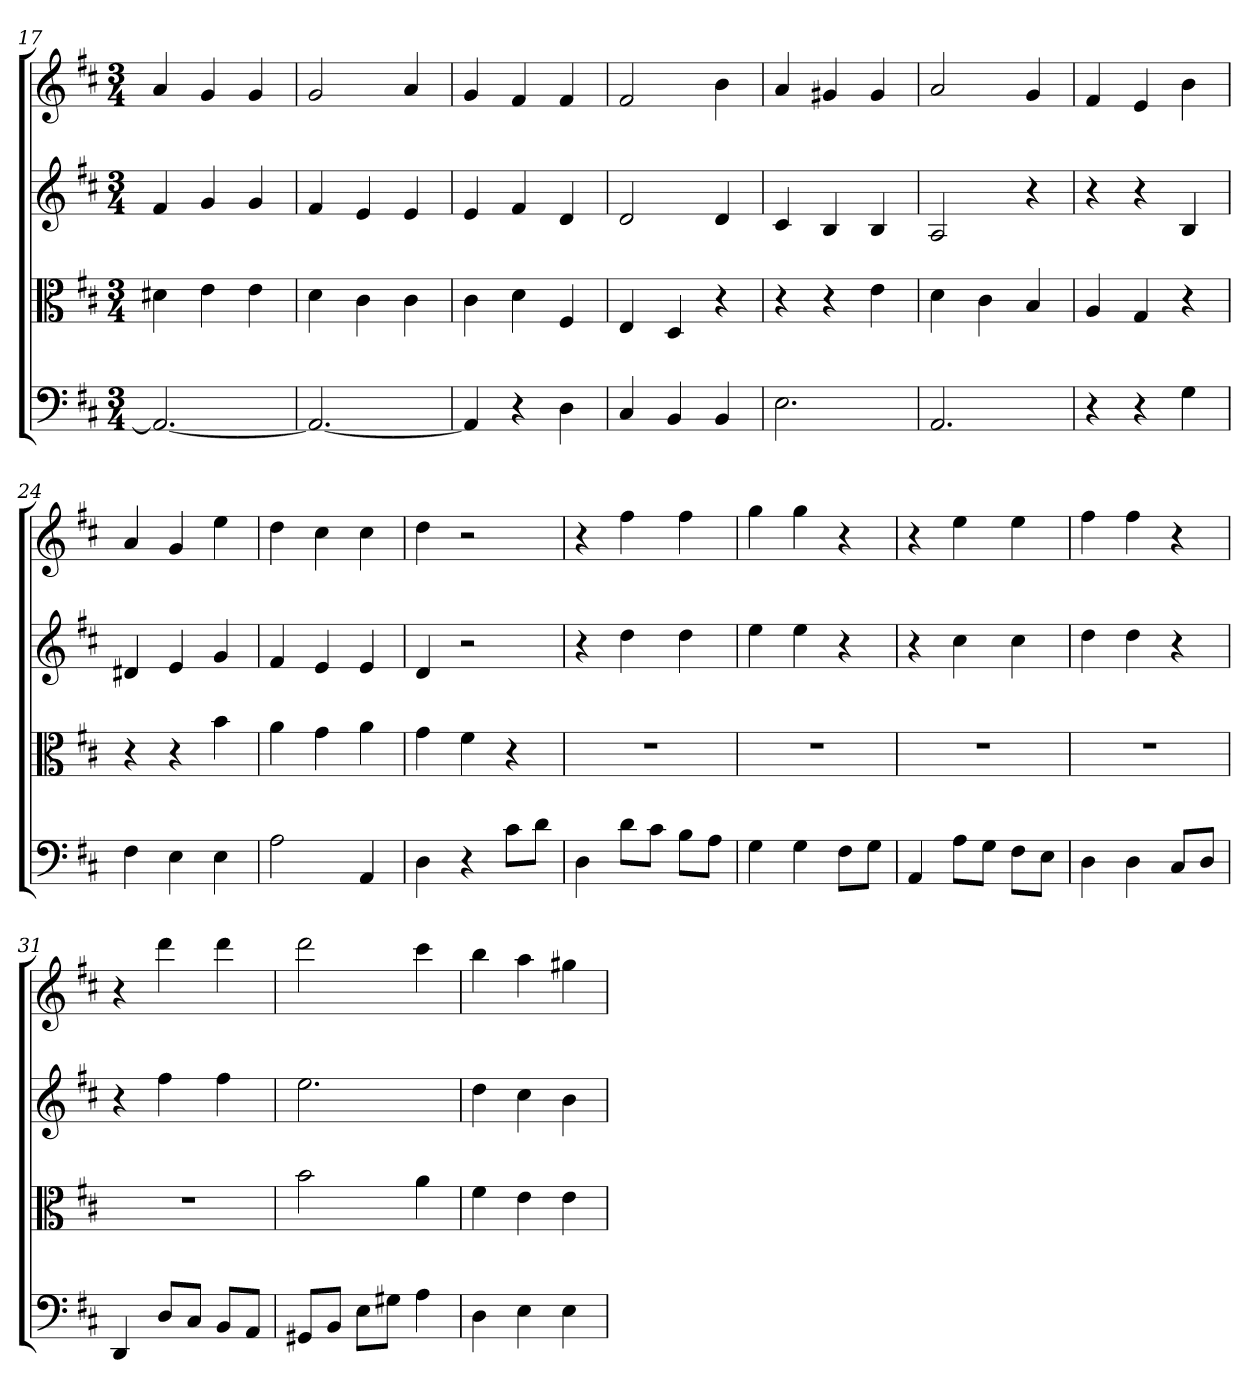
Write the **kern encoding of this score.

**kern	**kern	**kern	**kern
*part4	*part3	*part2	*part1
*staff4	*staff3	*staff2	*staff1
*clefF4	*clefC3	*	*
*k[f#c#]	*k[f#c#]	*k[f#c#]	*k[f#c#]
*D:	*D:	*D:	*D:
*M3/4	*M3/4	*M3/4	*M3/4
=17	=17	=17	=17
2.AA_	4d#X	4f#	4a
.	4e	4g	4g
.	4e	4g	4g
=18	=18	=18	=18
2.AA_	4d	4f#	2g
.	4c#	4e	.
.	4c#	4e	4a
=19	=19	=19	=19
4AA]	4c#	4e	4g
4r	4d	4f#	4f#
4D	4F#	4d	4f#
=20	=20	=20	=20
4C#	4E	2d	2f#
4BB	4D	.	.
4BB	4r	4d	4b
=21	=21	=21	=21
2.E	4r	4c#	4a
.	4r	4B	4g#X
.	4e	4B	4g#
=22	=22	=22	=22
2.AA	4d	2A	2a
.	4c#	.	.
.	4B	4r	4g
=23	=23	=23	=23
4r	4A	4r	4f#
4r	4G	4r	4e
4G	4r	4B	4b
=24	=24	=24	=24
4F#	4r	4d#X	4a
4E	4r	4e	4g
4E	4b	4g	4ee
=25	=25	=25	=25
2A	4a	4f#	4dd
.	4g	4e	4cc#
4AA	4a	4e	4cc#
=26	=26	=26	=26
4D	4g	4d	4dd
4r	4f#	2r	2r
8c#\L	4r	.	.
8d\J	.	.	.
=27	=27	=27	=27
4D	2.r	4r	4r
8d\L	.	4dd	4ff#
8c#\J	.	.	.
8B\L	.	4dd	4ff#
8A\J	.	.	.
=28	=28	=28	=28
4G	2.r	4ee	4gg
4G	.	4ee	4gg
8F#\L	.	4r	4r
8G\J	.	.	.
=29	=29	=29	=29
4AA	2.r	4r	4r
8A\L	.	4cc#	4ee
8G\J	.	.	.
8F#\L	.	4cc#	4ee
8E\J	.	.	.
=30	=30	=30	=30
4D	2.r	4dd	4ff#
4D	.	4dd	4ff#
8C#/L	.	4r	4r
8D/J	.	.	.
=31	=31	=31	=31
4DD	2.r	4r	4r
8D/L	.	4ff#	4ddd
8C#/J	.	.	.
8BB/L	.	4ff#	4ddd
8AA/J	.	.	.
=32	=32	=32	=32
8GG#X/L	2b	2.ee	2ddd
8BB/J	.	.	.
8E\L	.	.	.
8G#X\J	.	.	.
4A	4a	.	4ccc#
=33	=33	=33	=33
4D	4f#	4dd	4bb
4E	4e	4cc#	4aa
4E	4e	4b	4gg#X
=	=	=	=
*-	*-	*-	*-
